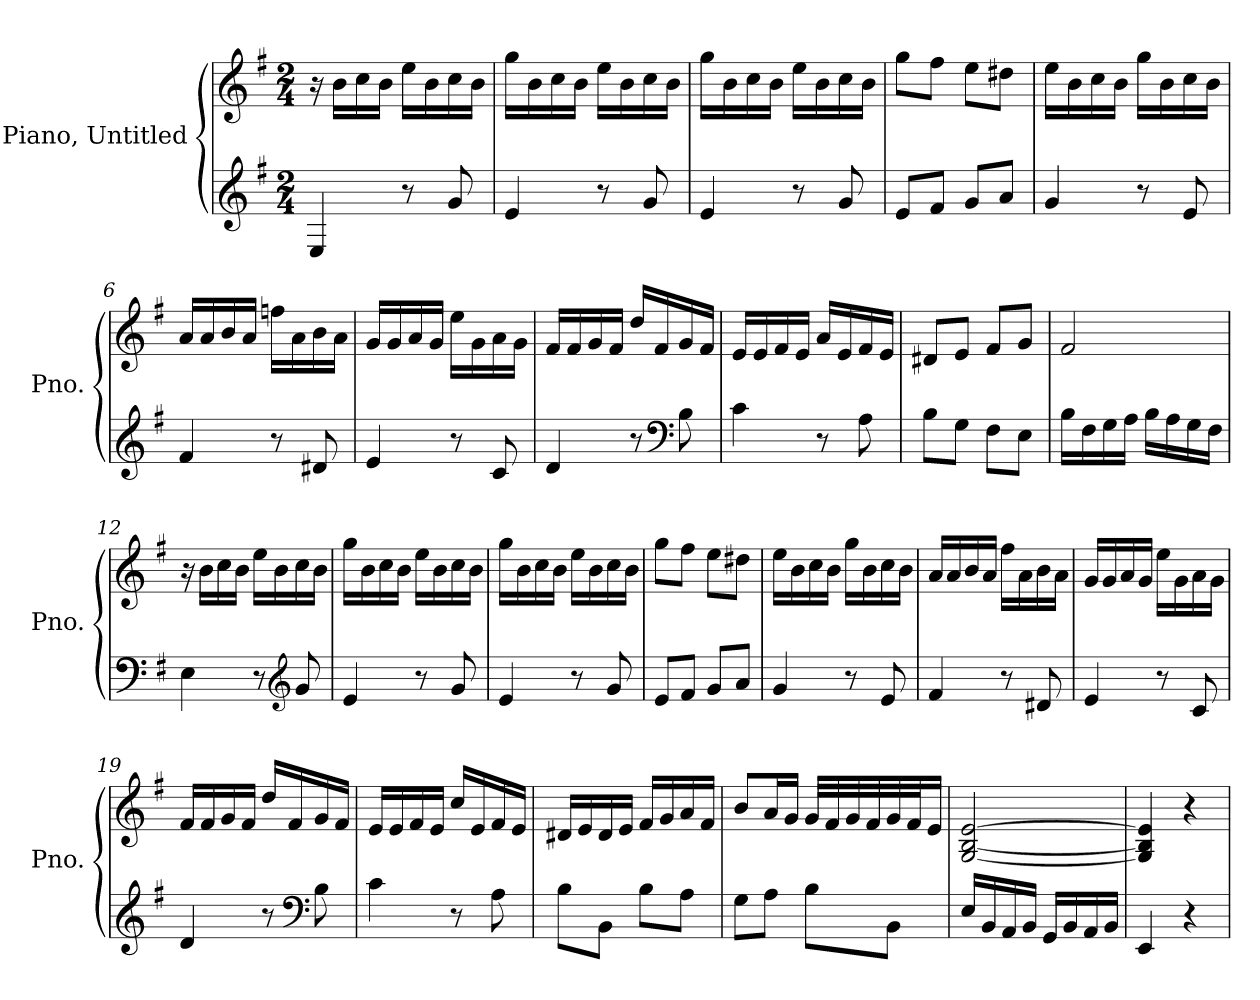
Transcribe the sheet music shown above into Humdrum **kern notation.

**kern	**kern
*part2	*part1
*staff2	*staff1
*I"Piano, Untitled	*I"Piano, Untitled
*I'Pno.	*I'Pno.
*clefG2	*clefG2
*k[f#]	*k[f#]
*M2/4	*M2/4
*MM75	*MM75
=1	=1
4E/	16r
.	16b\LL
.	16cc\
.	16b\JJ
8r	16ee\LL
.	16b\
8g/	16cc\
.	16b\JJ
=2	=2
4e/	16gg\LL
.	16b\
.	16cc\
.	16b\JJ
8r	16ee\LL
.	16b\
8g/	16cc\
.	16b\JJ
=3	=3
4e/	16gg\LL
.	16b\
.	16cc\
.	16b\JJ
8r	16ee\LL
.	16b\
8g/	16cc\
.	16b\JJ
=4	=4
8e/L	8gg\L
8f#/J	8ff#\J
8g/L	8ee\L
8a/J	8dd#X\J
!!LO:LB:g=z
=5	=5
4g/	16ee\LL
.	16b\
.	16cc\
.	16b\JJ
8r	16gg\LL
.	16b\
8e/	16cc\
.	16b\JJ
=6	=6
4f#/	16a/LL
.	16a/
.	16b/
.	16a/JJ
8r	16ffn\LL
.	16a\
8d#X/	16b\
.	16a\JJ
=7	=7
4e/	16g/LL
.	16g/
.	16a/
.	16g/JJ
8r	16ee\LL
.	16g\
8c/	16a\
.	16g\JJ
=8	=8
4d/	16f#/LL
.	16f#/
.	16g/
.	16f#/JJ
8r	16dd/LL
.	16f#/
*clefF4	*
8B\	16g/
.	16f#/JJ
=9	=9
4c\	16e/LL
.	16e/
.	16f#/
.	16e/JJ
8r	16a/LL
.	16e/
8A\	16f#/
.	16e/JJ
!!LO:LB:g=z
=10	=10
8B\L	8d#X/L
8G\J	8e/J
8F#\L	8f#/L
8E\J	8g/J
=11	=11
16B\LL	2f#/
16F#\	.
16G\	.
16A\JJ	.
16B\LL	.
16A\	.
16G\	.
16F#\JJ	.
=12	=12
4E\	16r
.	16b\LL
.	16cc\
.	16b\JJ
8r	16ee\LL
.	16b\
*clefG2	*
8g/	16cc\
.	16b\JJ
=13	=13
4e/	16gg\LL
.	16b\
.	16cc\
.	16b\JJ
8r	16ee\LL
.	16b\
8g/	16cc\
.	16b\JJ
=14	=14
4e/	16gg\LL
.	16b\
.	16cc\
.	16b\JJ
8r	16ee\LL
.	16b\
8g/	16cc\
.	16b\JJ
!!LO:LB:g=z
=15	=15
8e/L	8gg\L
8f#/J	8ff#\J
8g/L	8ee\L
8a/J	8dd#X\J
=16	=16
4g/	16ee\LL
.	16b\
.	16cc\
.	16b\JJ
8r	16gg\LL
.	16b\
8e/	16cc\
.	16b\JJ
=17	=17
4f#/	16a/LL
.	16a/
.	16b/
.	16a/JJ
8r	16ff#\LL
.	16a\
8d#X/	16b\
.	16a\JJ
=18	=18
4e/	16g/LL
.	16g/
.	16a/
.	16g/JJ
8r	16ee\LL
.	16g\
8c/	16a\
.	16g\JJ
=19	=19
4d/	16f#/LL
.	16f#/
.	16g/
.	16f#/JJ
8r	16dd/LL
.	16f#/
*clefF4	*
8B\	16g/
.	16f#/JJ
!!LO:LB:g=z
=20	=20
4c\	16e/LL
.	16e/
.	16f#/
.	16e/JJ
8r	16cc/LL
.	16e/
8A\	16f#/
.	16e/JJ
=21	=21
8B\L	16d#X/LL
.	16e/
8BB\J	16d#/
.	16e/JJ
8B\L	16f#/LL
.	16g/
8A\J	16a/
.	16f#/JJ
=22	=22
8G\L	8b/L
8A\J	16a/L
.	16g/JJ
8B\L	32g/LLL
.	32f#/
.	32g/
.	32f#/
8BB\J	32g/
.	32f#/J
.	16e/JJ
=23	=23
16E/LL	[2G/ [2B/ [2e/
16BB/	.
16AA/	.
16BB/JJ	.
16GG/LL	.
16BB/	.
16AA/	.
16BB/JJ	.
=24	=24
4EE/	4G/] 4B/] 4e/]
4r	4r
=	=
*-	*-
